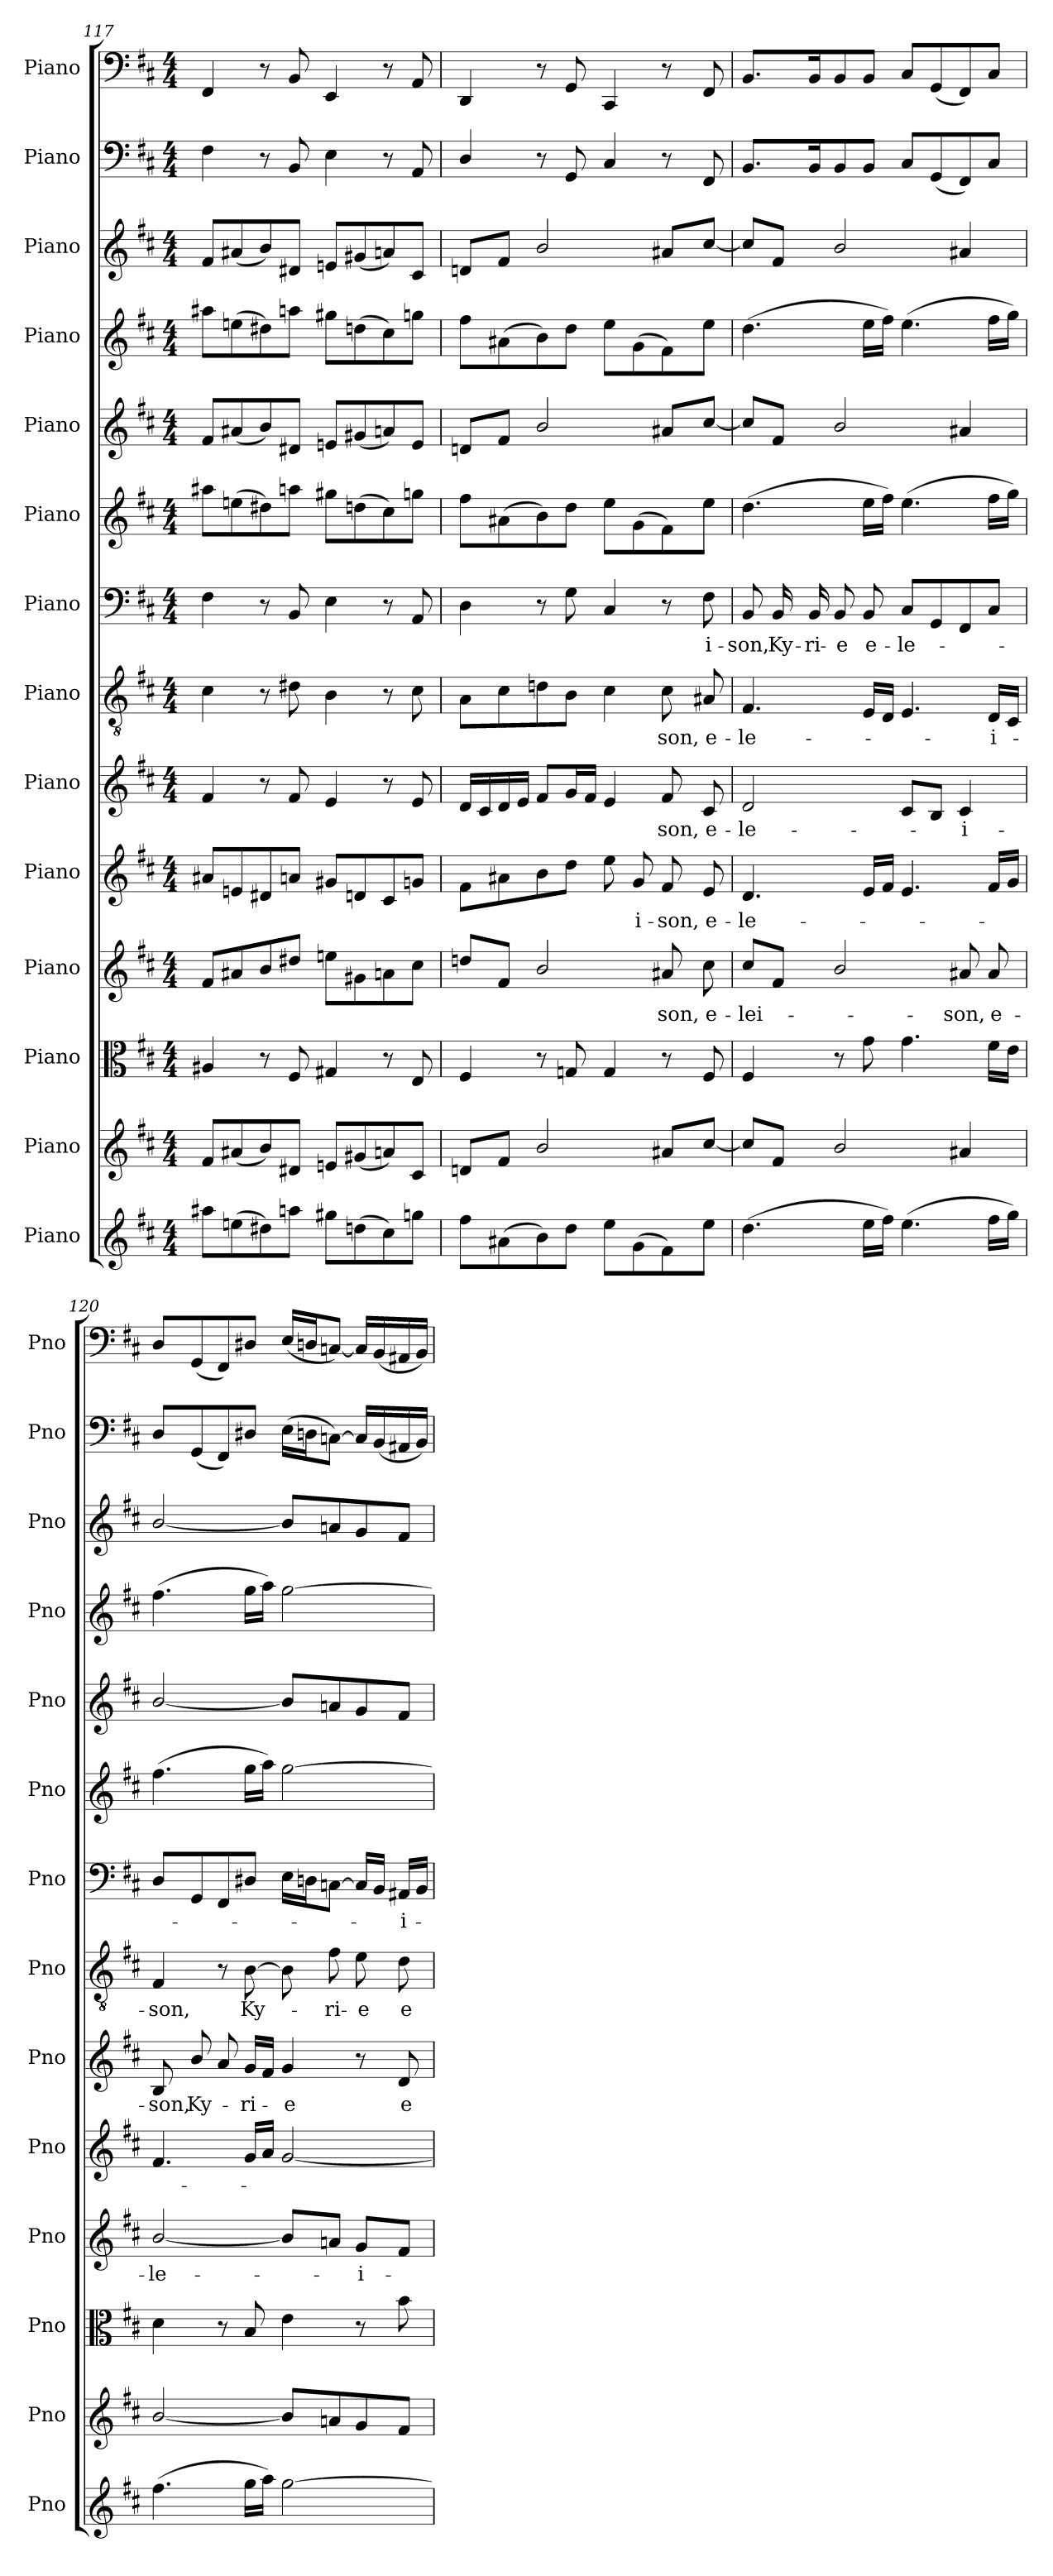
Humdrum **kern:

**kern	**kern	**kern	**kern	**text	**kern	**text	**kern	**text	**kern	**text	**kern	**text	**kern	**kern	**kern	**kern	**kern	**kern
*part14	*part13	*part12	*part11	*part11	*part10	*part10	*part9	*part9	*part8	*part8	*part7	*part7	*part6	*part5	*part4	*part3	*part2	*part1
*staff14	*staff13	*staff12	*staff11	*staff11	*staff10	*staff10	*staff9	*staff9	*staff8	*staff8	*staff7	*staff7	*staff6	*staff5	*staff4	*staff3	*staff2	*staff1
*I"Piano	*I"Piano	*I"Piano	*I"Piano	*	*I"Piano	*	*I"Piano	*	*I"Piano	*	*I"Piano	*	*I"Piano	*I"Piano	*I"Piano	*I"Piano	*I"Piano	*I"Piano
*I'Pno	*I'Pno	*I'Pno	*I'Pno	*	*I'Pno	*	*I'Pno	*	*I'Pno	*	*I'Pno	*	*I'Pno	*I'Pno	*I'Pno	*I'Pno	*I'Pno	*I'Pno
*clefG2	*clefG2	*clefC3	*clefG2	*	*clefG2	*	*clefG2	*	*clefGv2	*	*clefF4	*	*clefG2	*clefG2	*clefG2	*clefG2	*clefF4	*clefF4
*k[f#c#]	*k[f#c#]	*k[f#c#]	*k[f#c#]	*	*k[f#c#]	*	*k[f#c#]	*	*k[f#c#]	*	*k[f#c#]	*	*k[f#c#]	*k[f#c#]	*k[f#c#]	*k[f#c#]	*k[f#c#]	*k[f#c#]
*b:	*b:	*b:	*b:	*	*b:	*	*b:	*	*b:	*	*b:	*	*b:	*b:	*b:	*b:	*b:	*b:
*M4/4	*M4/4	*M4/4	*M4/4	*	*M4/4	*	*M4/4	*	*M4/4	*	*M4/4	*	*M4/4	*M4/4	*M4/4	*M4/4	*M4/4	*M4/4
=117	=117	=117	=117	=117	=117	=117	=117	=117	=117	=117	=117	=117	=117	=117	=117	=117	=117	=117
8aa#X\L	8f#/L	4A#X/	8f#/L	.	8a#X/L	.	4f#/	.	4c#\	.	4F#\	.	8aa#X\L	8f#/L	8aa#X\L	8f#/L	4F#\	4FF#/
(>8een\	(<8a#X/	.	8a#X/	.	8en/	.	.	.	.	.	.	.	(>8een\	(<8a#X/	(>8een\	(<8a#X/	.	.
8dd#X\)	8b/)	8r	8b/	.	8d#X/	.	8r	.	8r	.	8r	.	8dd#X\)	8b/)	8dd#X\)	8b/)	8r	8r
8aan\J	8d#X/J	8F#/	8dd#X/J	.	8an/J	.	8f#/	.	8d#X\	.	8BB/	.	8aan\J	8d#X/J	8aan\J	8d#X/J	8BB/	8BB/
8gg#X\L	8en/L	4G#X/	8een\L	.	8g#X/L	.	4e/	.	4B\	.	4E\	.	8gg#X\L	8en/L	8gg#X\L	8en/L	4E\	4EE/
(>8ddn\	(<8g#X/	.	8g#X\	.	8dn/	.	.	.	.	.	.	.	(>8ddn\	(<8g#X/	(>8ddn\	(<8g#X/	.	.
8cc#\)	8an/)	8r	8an\	.	8c#/	.	8r	.	8r	.	8r	.	8cc#\)	8an/)	8cc#\)	8an/)	8r	8r
8ggn\J	8c#/J	8E/	8cc#\J	.	8gn/J	.	8e/	.	8c#\	.	8AA/	.	8ggn\J	8e/J	8ggn\J	8c#/J	8AA/	8AA/
=118	=118	=118	=118	=118	=118	=118	=118	=118	=118	=118	=118	=118	=118	=118	=118	=118	=118	=118
8ff#\L	8dn/L	4F#/	8ddn/L	.	8f#\L	.	16d/LL	.	8A\L	.	4D\	.	8ff#\L	8dn/L	8ff#\L	8dn/L	4D/	4DD/
.	.	.	.	.	.	.	16c#/	.	.	.	.	.	.	.	.	.	.	.
(>8a#X\	8f#/J	.	8f#/J	.	8a#X\	.	16d/	.	8c#\	.	.	.	(>8a#X\	8f#/J	(>8a#X\	8f#/J	.	.
.	.	.	.	.	.	.	16e/JJ	.	.	.	.	.	.	.	.	.	.	.
8b\)	2b/	8r	2b/	.	8b\	.	8f#/L	.	8dn\	.	8r	.	8b\)	2b/	8b\)	2b/	8r	8r
8dd\J	.	8Gn/	.	.	8dd\J	.	16g/L	.	8B\J	.	8G\	.	8dd\J	.	8dd\J	.	8GG/	8GG/
.	.	.	.	.	.	.	16f#/JJ	.	.	.	.	.	.	.	.	.	.	.
8ee\L	.	4G/	.	.	8ee\	.	4e/	.	4c#\	.	4C#/	.	8ee\L	.	8ee\L	.	4C#/	4CC#/
(>8g\	.	.	.	.	8g/	-i-	.	.	.	.	.	.	(>8g\	.	(>8g\	.	.	.
8f#\)	8a#X/L	8r	8a#X/	-son,	8f#/	-son,	8f#/	-son,	8c#\	-son,	8r	.	8f#\)	8a#X/L	8f#\)	8a#X/L	8r	8r
8ee\J	[8cc#/J	8F#/	8cc#\	e-	8e/	e-	8c#/	e-	8A#X/	e-	8F#\	-i-	8ee\J	[8cc#/J	8ee\J	[8cc#/J	8FF#/	8FF#/
=119	=119	=119	=119	=119	=119	=119	=119	=119	=119	=119	=119	=119	=119	=119	=119	=119	=119	=119
(>4.dd\	8cc#/L]	4F#/	8cc#/L	-lei-	4.d/	-le-	2d/	-le-	4.F#/	-le-	8BB/	-son,	(>4.dd\	8cc#/L]	(>4.dd\	8cc#/L]	8.BB/L	8.BB/L
.	8f#/J	.	8f#/J	.	.	.	.	.	.	.	16BB/	Ky-	.	8f#/J	.	8f#/J	.	.
.	.	.	.	.	.	.	.	.	.	.	16BB/	-ri-	.	.	.	.	16BB/K	16BB/K
.	2b/	8r	2b/	.	.	.	.	.	.	.	8BB/	-e	.	2b/	.	2b/	8BB/	8BB/
16ee\LL	.	8g\	.	.	16e/LL	.	.	.	16E/LL	.	8BB/	e-	16ee\LL	.	16ee\LL	.	8BB/J	8BB/J
16ff#\JJ)	.	.	.	.	16f#/JJ	.	.	.	16D/JJ	.	.	.	16ff#\JJ)	.	16ff#\JJ)	.	.	.
(>4.ee\	.	4.g\	.	.	4.e/	.	8c#/L	.	4.E/	.	8C#/L	-le-	(>4.ee\	.	(>4.ee\	.	8C#/L	8C#/L
.	.	.	.	.	.	.	8B/J	.	.	.	8GG/	.	.	.	.	.	(<8GG/	(<8GG/
.	4a#X/	.	8a#X/	-son,	.	.	4c#/	-i-	.	.	8FF#/	.	.	4a#X/	.	4a#X/	8FF#/)	8FF#/)
16ff#\LL	.	16f#\LL	8a#/	e-	16f#/LL	.	.	.	16D/LL	-i-	8C#/J	.	16ff#\LL	.	16ff#\LL	.	8C#/J	8C#/J
16gg\JJ)	.	16e\JJ	.	.	16g/JJ	.	.	.	16C#/JJ	.	.	.	16gg\JJ)	.	16gg\JJ)	.	.	.
=120	=120	=120	=120	=120	=120	=120	=120	=120	=120	=120	=120	=120	=120	=120	=120	=120	=120	=120
(>4.ff#\	[2b/	4d\	[2b/	-le-	4.f#/	.	8B/	-son,	4F#/	-son,	8D/L	.	(>4.ff#\	[2b/	(>4.ff#\	[2b/	8D/L	8D/L
.	.	.	.	.	.	.	8b/	Ky-	.	.	8GG/	.	.	.	.	.	(<8GG/	(<8GG/
.	.	8r	.	.	.	.	8a/	.	8r	.	8FF#/	.	.	.	.	.	8FF#/)	8FF#/)
16gg\LL	.	8B/	.	.	16g/LL	.	16g/LL	-ri-	[8B\	Ky-	8D#X/J	.	16gg\LL	.	16gg\LL	.	8D#X/J	8D#X/J
16aa\JJ)	.	.	.	.	16a/JJ	.	16f#/JJ	.	.	.	.	.	16aa\JJ)	.	16aa\JJ)	.	.	.
[2gg\	8b/L]	4e\	8b/L]	.	[2g/	.	4g/	-e	8B\]	.	16E\LL	.	[2gg\	8b/L]	[2gg\	8b/L]	(>16E\LL	(<16E/LL
.	.	.	.	.	.	.	.	.	.	.	16Dn\J	.	.	.	.	.	16Dn\J	16Dn/J
.	8an/	.	8an/J	.	.	.	.	.	8f#\	-ri-	[8Cn\J	.	.	8an/	.	8an/	[8Cn\J)	[8Cn/J)
.	8g/	8r	8g/L	-i-	.	.	8r	.	8e\	-e	16C/LL]	.	.	8g/	.	8g/	16C/LL]	16C/LL]
.	.	.	.	.	.	.	.	.	.	.	16BB/JJ	.	.	.	.	.	(<16BB/	(<16BB/
.	8f#/J	8b\	8f#/J	.	.	.	8d/	e-	8d\	e-	16AA#X/LL	-i-	.	8f#/J	.	8f#/J	16AA#X/	16AA#X/
.	.	.	.	.	.	.	.	.	.	.	16BB/JJ	.	.	.	.	.	16BB/JJ)	16BB/JJ)
=	=	=	=	=	=	=	=	=	=	=	=	=	=	=	=	=	=	=
*-	*-	*-	*-	*-	*-	*-	*-	*-	*-	*-	*-	*-	*-	*-	*-	*-	*-	*-
